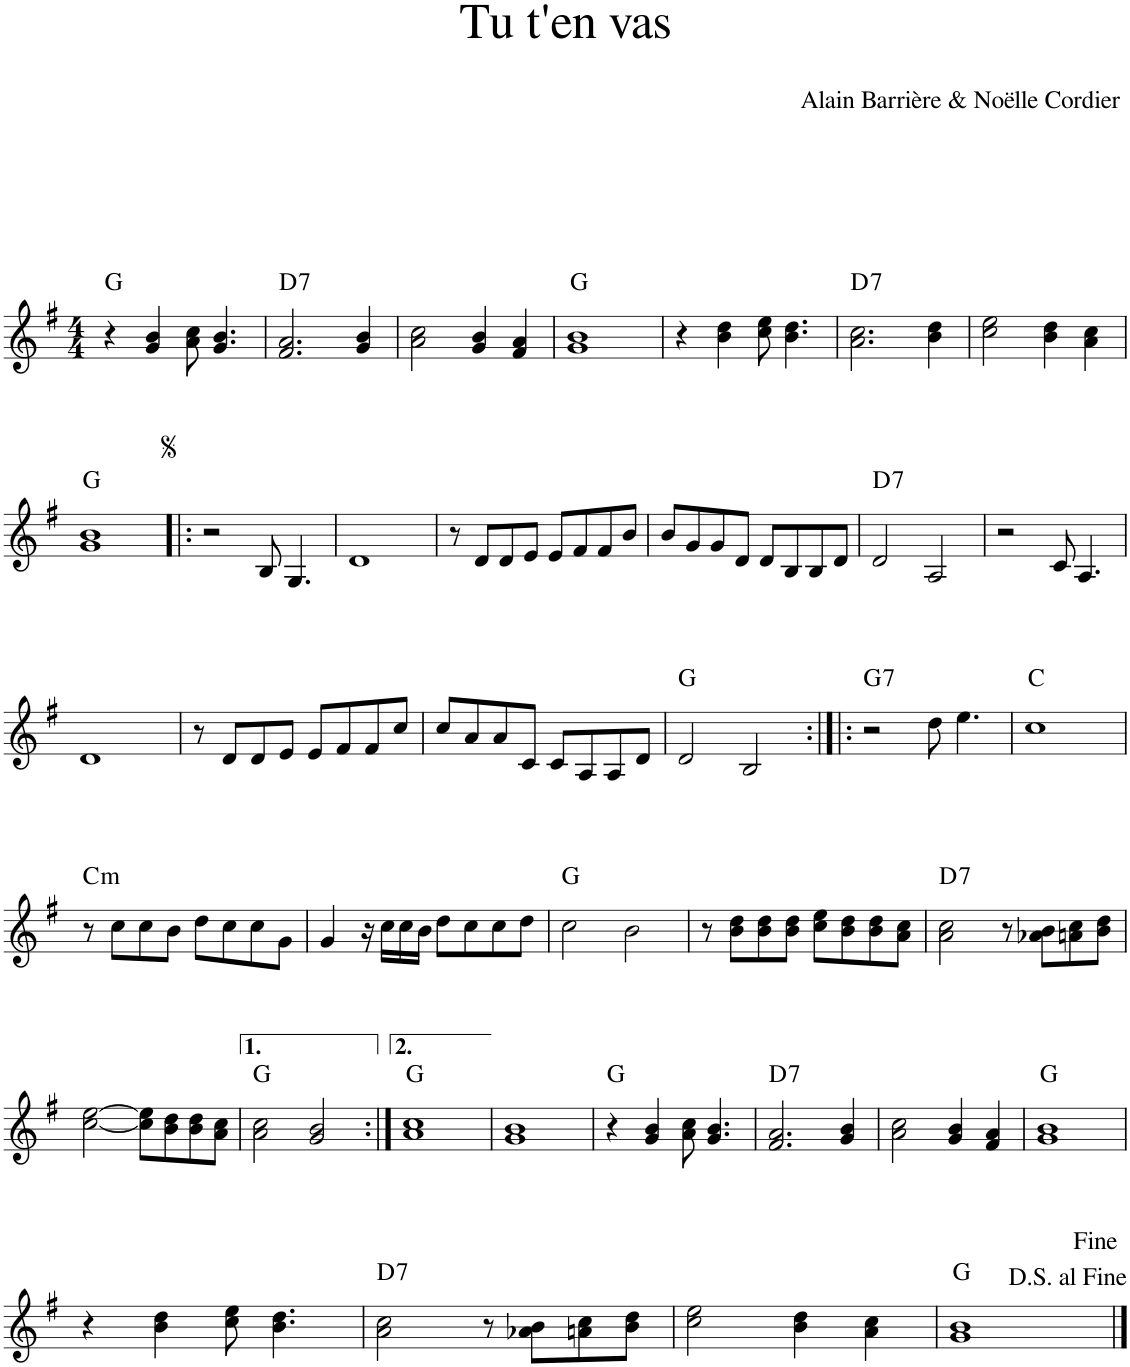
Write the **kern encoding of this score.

**kern	**harte
*part1	*part1
*staff1	*
*I"Piano	*
*I'Pno.	*
*clefG2	*
*k[f#]	*
*M4/4	*
=1	=1
4r	G:maj
4g/ 4b/	.
8a\ 8cc\	.
4.g/ 4.b/	.
=2	=2
!	!LO:H:kt=7
2.f#/ 2.a/	D:7
4g/ 4b/	.
=3	=3
2a\ 2cc\	.
4g/ 4b/	.
4f#/ 4a/	.
=4	=4
1g 1b	G:maj
=5	=5
4r	.
4b\ 4dd\	.
8cc\ 8ee\	.
4.b\ 4.dd\	.
=6	=6
!	!LO:H:kt=7
2.a\ 2.cc\	D:7
4b\ 4dd\	.
=7	=7
2cc\ 2ee\	.
4b\ 4dd\	.
4a\ 4cc\	.
!!LO:LB:g=z
=8	=8
1g 1b	G:maj
=9!|:	=9!|:
2r	.
8B/	.
4.G/	.
=10	=10
1d	.
=11	=11
8r	.
8d/L	.
8d/	.
8e/J	.
8e/L	.
8f#/	.
8f#/	.
8b/J	.
=12	=12
8b/L	.
8g/	.
8g/	.
8d/J	.
8d/L	.
8B/	.
8B/	.
8d/J	.
=13	=13
!	!LO:H:kt=7
2d/	D:7
2A/	.
=14	=14
2r	.
8c/	.
4.A/	.
!!LO:LB:g=z
=15	=15
1d	.
=16	=16
8r	.
8d/L	.
8d/	.
8e/J	.
8e/L	.
8f#/	.
8f#/	.
8cc/J	.
=17	=17
8cc/L	.
8a/	.
8a/	.
8c/J	.
8c/L	.
8A/	.
8A/	.
8d/J	.
=18	=18
2d/	G:maj
2B/	.
=19:|!|:	=19:|!|:
!	!LO:H:kt=7
2r	G:7
8dd\	.
4.ee\	.
=20	=20
1cc	C:maj
!!LO:LB:g=z
=21	=21
!	!LO:H:kt=m
8r	C:min
8cc\L	.
8cc\	.
8b\J	.
8dd\L	.
8cc\	.
8cc\	.
8g\J	.
=22	=22
4g/	.
16r	.
16cc\LL	.
16cc\	.
16b\JJ	.
8dd\L	.
8cc\	.
8cc\	.
8dd\J	.
=23	=23
2cc\	G:maj
2b\	.
=24	=24
8r	.
8b\ 8dd\L	.
8b\ 8dd\	.
8b\ 8dd\J	.
8cc\ 8ee\L	.
8b\ 8dd\	.
8b\ 8dd\	.
8a\ 8cc\J	.
=25	=25
!	!LO:H:kt=7
2a\ 2cc\	D:7
8r	.
8a-X\ 8b\L	.
8an\ 8cc\	.
8b\ 8dd\J	.
!!LO:LB:g=z
=26	=26
[2cc\ [2ee\	.
8cc\] 8ee\]L	.
8b\ 8dd\	.
8b\ 8dd\	.
8a\ 8cc\J	.
=27	=27
2a\ 2cc\	G:maj
2g/ 2b/	.
=28:|!	=28:|!
1a 1cc	G:maj
=29	=29
1g 1b	.
=30	=30
4r	G:maj
4g/ 4b/	.
8a\ 8cc\	.
4.g/ 4.b/	.
=31	=31
!	!LO:H:kt=7
2.f#/ 2.a/	D:7
4g/ 4b/	.
=32	=32
2a\ 2cc\	.
4g/ 4b/	.
4f#/ 4a/	.
=33	=33
1g 1b	G:maj
!!LO:LB:g=z
=34	=34
4r	.
4b\ 4dd\	.
8cc\ 8ee\	.
4.b\ 4.dd\	.
=35	=35
!	!LO:H:kt=7
2a\ 2cc\	D:7
8r	.
8a-X\ 8b\L	.
8an\ 8cc\	.
8b\ 8dd\J	.
=36	=36
2cc\ 2ee\	.
4b\ 4dd\	.
4a\ 4cc\	.
=37	=37
1g 1b	G:maj
==	==
*-	*-
